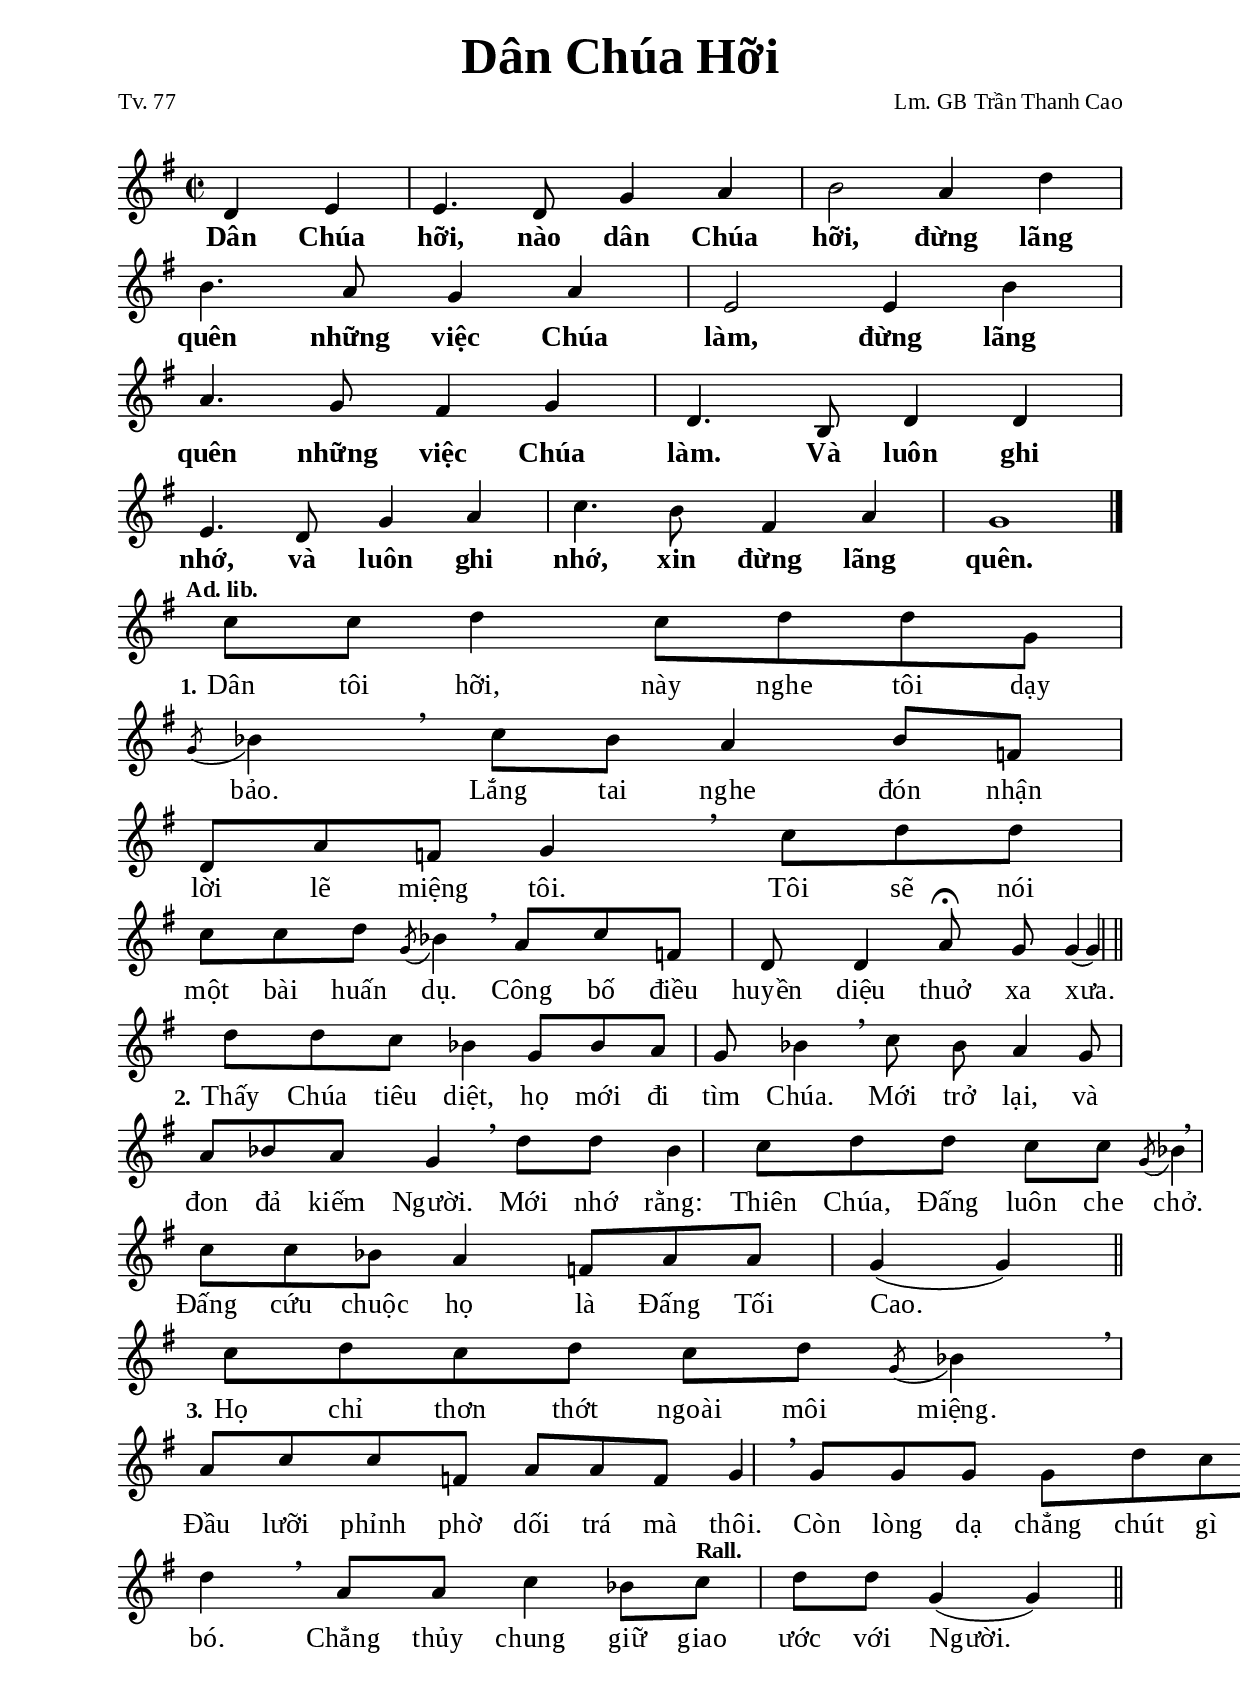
% Cài đặt chung
\version "2.22.1"
\include "english.ly"

\header {
  title = \markup { \fontsize #3 "Dân Chúa Hỡi" }
  poet = "Tv. 77"
  composer = "Lm. GB Trần Thanh Cao"
  arranger = " "
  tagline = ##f
}

% Nhạc điệp khúc
nhacDiepKhuc = \relative c' {

  \partial 2 d4 e |
  e4. d8 g4 a |
  b2 a4 d |
  b4. a8 g4 a |
  e2 e4 b' |
  a4. g8 fs4 g |
  d4. b8 d4 d |
  e4. d8 g4 a |
  c4. b8 fs4 a |
  g1 \bar "|."
}

% Nhạc phiên khúc
nhacPhienKhucMot = \relative c'' {

  \tempo "Ad. lib."
  c8 c d4 c8 d d g, \acciaccatura g8 bf4 \breathe
  c8 bf a4 bf8 f d a' f g4 \breathe
  c8 d d c c d \acciaccatura g,8 bf4 \breathe
  a8 c f, d d4 a'8 \fermata g8 g4 (g) \bar "||"
}

nhacPhienKhucHai = \relative c'' {
 
  d8 d c bf4
  g8 bf a g bf4 \breathe
  c8 bf a4 g8 a bf a g4 \breathe
  d'8 d bf4
  c8 d d c c \acciaccatura g8 bf4 \breathe
  c8 c bf a4 f8 a a g4 (g) \bar "||"
}

nhacPhienKhucBa = \relative c'' {
 
  c8 d c d c d \acciaccatura g,8 bf4 \breathe
  a8 c c f, a a f g4 \breathe
  g8 g g g d' c d d4 \breathe
  a8 a c4 bf8 \tempo "Rall." c d d g,4 (g) \bar "||"
}

% Lời điệp khúc
loiDiepKhuc = \lyricmode {
 
  Dân Chúa hỡi, nào dân Chúa hỡi,
  đừng lãng quên những việc Chúa làm,
  đừng lãng quên những việc Chúa làm.
  Và luôn ghi nhớ, và luôn ghi nhớ,
  xin đừng lãng quên.
}

% Lời phiên khúc
loiPhienKhucMot = \lyricmode {
  \set stanza = #"1."
  Dân tôi hỡi, này nghe tôi dạy bảo.
  Lắng tai nghe đón nhận lời lẽ miệng tôi.
  Tôi sẽ nói một bài huấn dụ.
  Công bố điều huyền diệu thuở xa xưa.
}

loiPhienKhucHai = \lyricmode {
  \set stanza = #"2."
  Thấy Chúa tiêu diệt, họ mới đi tìm Chúa.
  Mới trở lại, và đon đả kiếm Người.
  Mới nhớ rằng: Thiên Chúa, Đấng luôn che chở.
  Đấng cứu chuộc họ là Đấng Tối Cao.
}

loiPhienKhucBa = \lyricmode {
  \set stanza = #"3."
  Họ chỉ thơn thớt ngoài môi miệng.
  Đầu lưỡi phỉnh phờ dối trá mà thôi.
  Còn lòng dạ chẳng chút gì gắn bó.
  Chẳng thủy chung giữ giao ước với Người.
}


% Dàn trang
\paper {
  #(set-paper-size "a4")
  top-margin = 10\mm
  bottom-margin = 10\mm
  left-margin = 20\mm
  right-margin = 20\mm
  indent = #0
  #(define fonts
    (make-pango-font-tree
      "Liberation Serif"
      "Liberation Serif"
      "Liberation Serif"
      (/ 20 20)))
  page-count = #1
}

\score {
  \new ChoirStaff <<
    \new Staff = diepKhuc \with {
        \consists "Merge_rests_engraver"
        %\magnifyStaff #(magstep +1)
      }
      <<
      \new Voice = beSop {
        \key g \major \time 2/2 \stemNeutral \nhacDiepKhuc
      }
    >>
    \new Lyrics \lyricsto beSop \loiDiepKhuc
  >>
  \layout {
    \override Lyrics.LyricText.font-series = #'bold
    \override Lyrics.LyricText.font-size = #+2
    \override Lyrics.LyricSpace.minimum-distance = #4.0
    \override Score.BarNumber.break-visibility = ##(#f #f #f)
    \override Score.SpacingSpanner.uniform-stretching = ##t
  }
}

\score {
  \new ChoirStaff <<
    \new Staff = phienKhuc \with {
        %\magnifyStaff #(magstep +1)
      }
      <<
      \new Voice = beSop {
        \key g \major \time 2/2 \nhacPhienKhucMot
      }
    >>
    \new Lyrics \lyricsto beSop \loiPhienKhucMot
  >>
  \layout {
    \override Staff.TimeSignature.transparent = ##t
    \override Lyrics.LyricText.font-size = #+2
    \override Lyrics.LyricSpace.minimum-distance = #3.2
    \override Score.BarNumber.break-visibility = ##(#f #f #f)
    \override Score.SpacingSpanner.uniform-stretching = ##t
    \set Score.barAlways = ##t
    \set Score.defaultBarType = ""
  } 
}

\score {
  \new ChoirStaff <<
    \new Staff = phienKhuc \with {
        %\magnifyStaff #(magstep +1)
      }
      <<
      \new Voice = beSop {
        \key g \major \time 2/2 \nhacPhienKhucHai
      }
    >>
    \new Lyrics \lyricsto beSop \loiPhienKhucHai
  >>
  \layout {
    \override Staff.TimeSignature.transparent = ##t
    \override Lyrics.LyricText.font-size = #+2
    \override Lyrics.LyricSpace.minimum-distance = #2.5
    \override Score.BarNumber.break-visibility = ##(#f #f #f)
    \override Score.SpacingSpanner.uniform-stretching = ##t
    \set Score.barAlways = ##t
    \set Score.defaultBarType = ""
  } 
}

\score {
  \new ChoirStaff <<
    \new Staff = phienKhuc \with {
        %\magnifyStaff #(magstep +1)
      }
      <<
      \new Voice = beSop {
        \key g \major \time 2/2 \nhacPhienKhucBa
      }
    >>
    \new Lyrics \lyricsto beSop \loiPhienKhucBa
  >>
  \layout {
    \override Staff.TimeSignature.transparent = ##t
    \override Lyrics.LyricText.font-size = #+2
    \override Lyrics.LyricSpace.minimum-distance = #3.0
    \override Score.BarNumber.break-visibility = ##(#f #f #f)
    \override Score.SpacingSpanner.uniform-stretching = ##t
    \set Score.barAlways = ##t
    \set Score.defaultBarType = ""
  } 
}